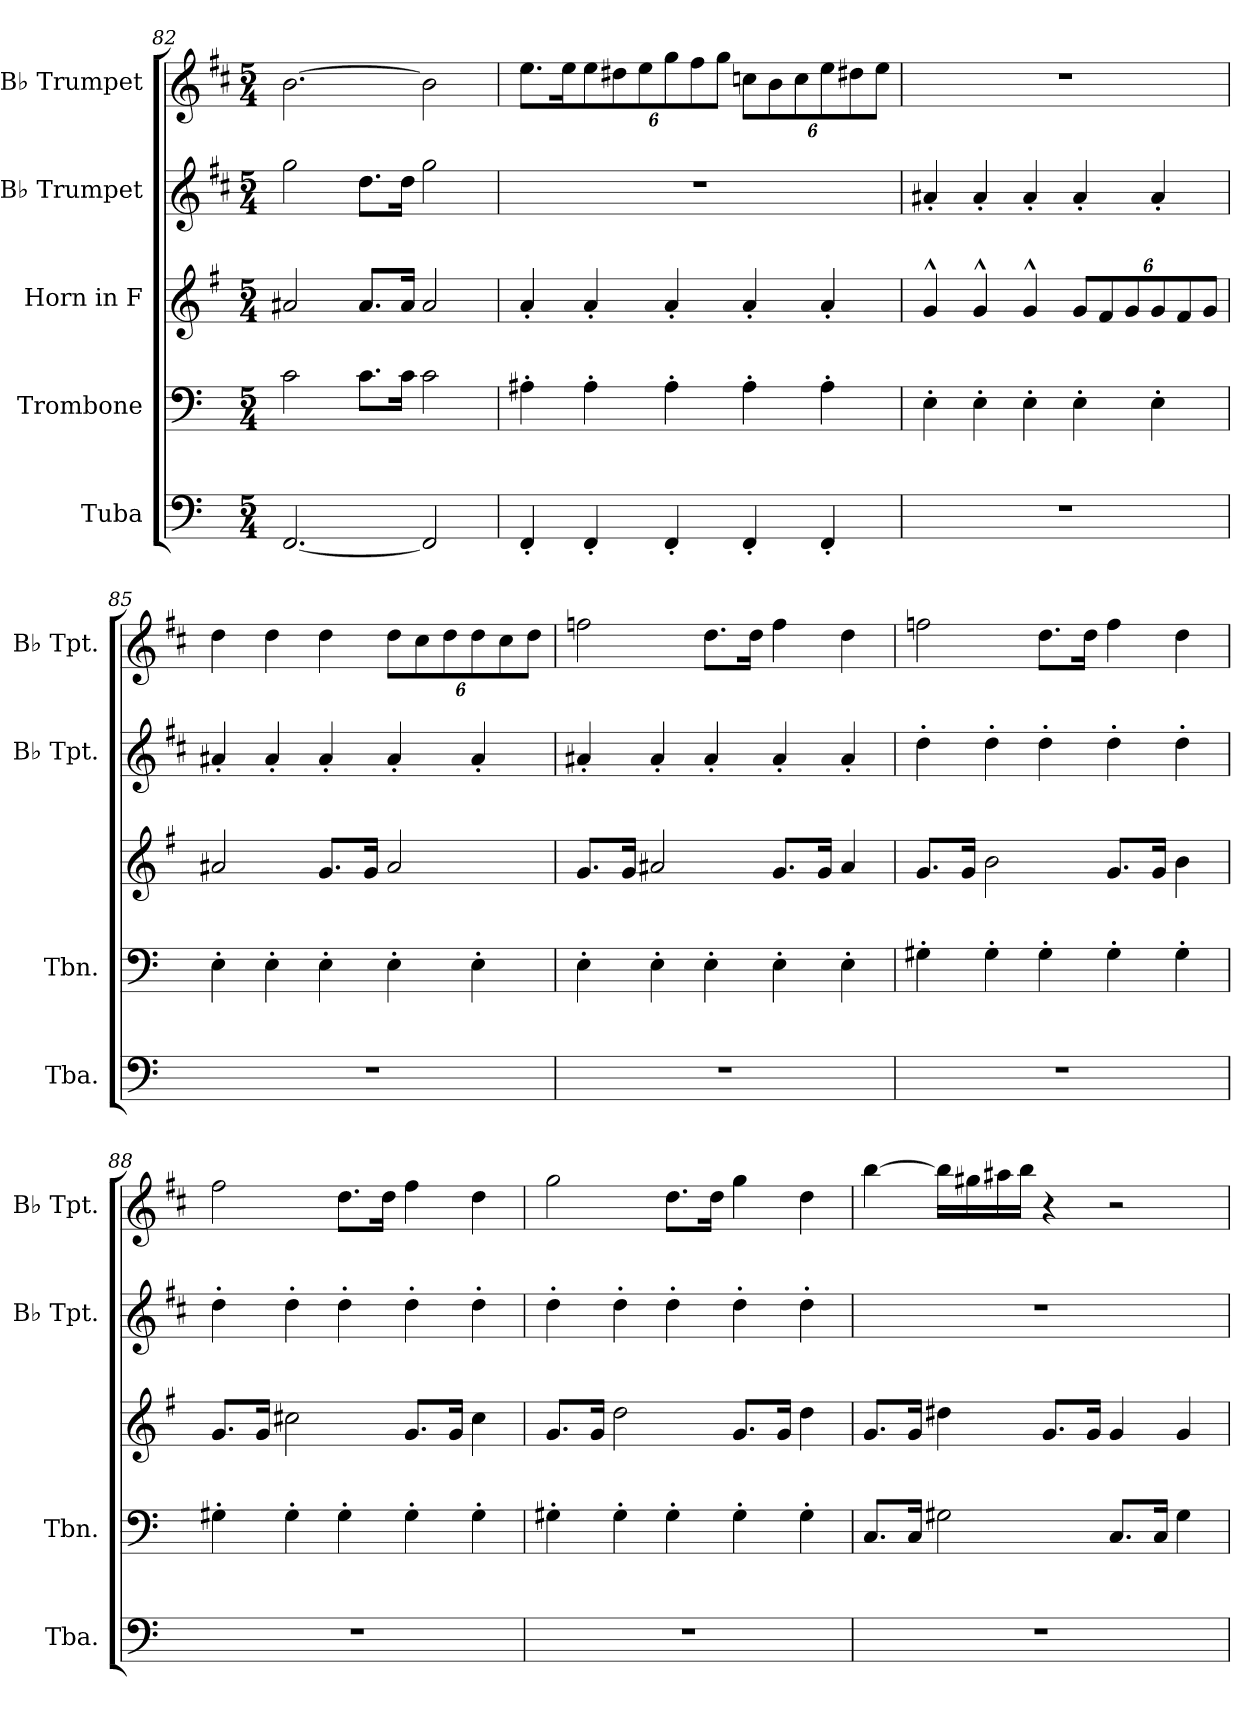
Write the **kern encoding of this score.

**kern	**kern	**kern	**kern	**kern
*part5	*part4	*part3	*part2	*part1
*staff5	*staff4	*staff3	*staff2	*staff1
*I"Tuba	*I"Trombone	*I"Horn in F	*I"B♭ Trumpet	*I"B♭ Trumpet
*I'Tba.	*I'Tbn.	*	*I'B♭ Tpt.	*I'B♭ Tpt.
*clefF4	*clefF4	*clefG2	*clefG2	*clefG2
*	*	*ITrd4c7	*ITrd1c2	*ITrd1c2
*k[]	*k[]	*k[]	*k[]	*k[]
*M5/4	*M5/4	*M5/4	*M5/4	*M5/4
=82	=82	=82	=82	=82
[2.FF/	2c\	2d#X/	2ff\	[2.a\
.	8.c\L	8.d#/L	8.cc\L	.
.	16c\Jk	16d#/Jk	16cc\Jk	.
2FF/]	2c\	2d#/	2ff\	2a\]
=83	=83	=83	=83	=83
4FF'/	4A#X'\	4d'/	4%5r	8.dd\L
.	.	.	.	16dd\K
*	*	*	*	*Xbrackettup
4FF'/	4A#'\	4d'/	.	12dd\
.	.	.	.	12cc#X\
.	.	.	.	12dd\
4FF'/	4A#'\	4d'/	.	12ff\
.	.	.	.	12ee\
.	.	.	.	12ff\J
4FF'/	4A#'\	4d'/	.	12b-X\L
.	.	.	.	12a\
.	.	.	.	12b-\
4FF'/	4A#'\	4d'/	.	12dd\
.	.	.	.	12cc#X\
.	.	.	.	12dd\J
!!LO:LB:g=z
=84	=84	=84	=84	=84
4%5r	4E'\	4c^^/	4g#X'/	4%5r
.	4E'\	4c^^/	4g#'/	.
.	4E'\	4c^^/	4g#'/	.
*	*	*Xbrackettup	*	*
.	4E'\	12c/L	4g#'/	.
.	.	12B/	.	.
.	.	12c/	.	.
.	4E'\	12c/	4g#'/	.
.	.	12B/	.	.
.	.	12c/J	.	.
=85	=85	=85	=85	=85
4%5r	4E'\	2d#X/	4g#X'/	4cc\
.	4E'\	.	4g#'/	4cc\
.	4E'\	8.c/L	4g#'/	4cc\
.	.	16c/Jk	.	.
.	4E'\	2d#/	4g#'/	12cc\L
.	.	.	.	12b\
.	.	.	.	12cc\
.	4E'\	.	4g#'/	12cc\
.	.	.	.	12b\
.	.	.	.	12cc\J
=86	=86	=86	=86	=86
4%5r	4E'\	8.c/L	4g#X'/	2ee-X\
.	.	16c/Jk	.	.
.	4E'\	2d#X/	4g#'/	.
.	4E'\	.	4g#'/	8.cc\L
.	.	.	.	16cc\Jk
.	4E'\	8.c/L	4g#'/	4ee-\
.	.	16c/Jk	.	.
.	4E'\	4d#/	4g#'/	4cc\
=87	=87	=87	=87	=87
4%5r	4G#X'\	8.c/L	4cc'\	2ee-X\
.	.	16c/Jk	.	.
.	4G#'\	2e\	4cc'\	.
.	4G#'\	.	4cc'\	8.cc\L
.	.	.	.	16cc\Jk
.	4G#'\	8.c/L	4cc'\	4ee-\
.	.	16c/Jk	.	.
.	4G#'\	4e\	4cc'\	4cc\
!!LO:PB:g=z
=88	=88	=88	=88	=88
4%5r	4G#X'\	8.c/L	4cc'\	2ee\
.	.	16c/Jk	.	.
.	4G#'\	2f#X\	4cc'\	.
.	4G#'\	.	4cc'\	8.cc\L
.	.	.	.	16cc\Jk
.	4G#'\	8.c/L	4cc'\	4ee\
.	.	16c/Jk	.	.
.	4G#'\	4f#\	4cc'\	4cc\
=89	=89	=89	=89	=89
4%5r	4G#X'\	8.c/L	4cc'\	2ff\
.	.	16c/Jk	.	.
.	4G#'\	2g\	4cc'\	.
.	4G#'\	.	4cc'\	8.cc\L
.	.	.	.	16cc\Jk
.	4G#'\	8.c/L	4cc'\	4ff\
.	.	16c/Jk	.	.
.	4G#'\	4g\	4cc'\	4cc\
=90	=90	=90	=90	=90
4%5r	8.C/L	8.c/L	4%5r	[4aa\
.	16C/Jk	16c/Jk	.	.
.	2G#X\	4g#X\	.	16aa\LL]
.	.	.	.	16ff#X\
.	.	.	.	16gg#X\
.	.	.	.	16aa\JJ
.	.	8.c/L	.	4r
.	.	16c/Jk	.	.
.	8.C/L	4c/	.	2r
.	16C/Jk	.	.	.
.	4G#\	4c/	.	.
=	=	=	=	=
*-	*-	*-	*-	*-
